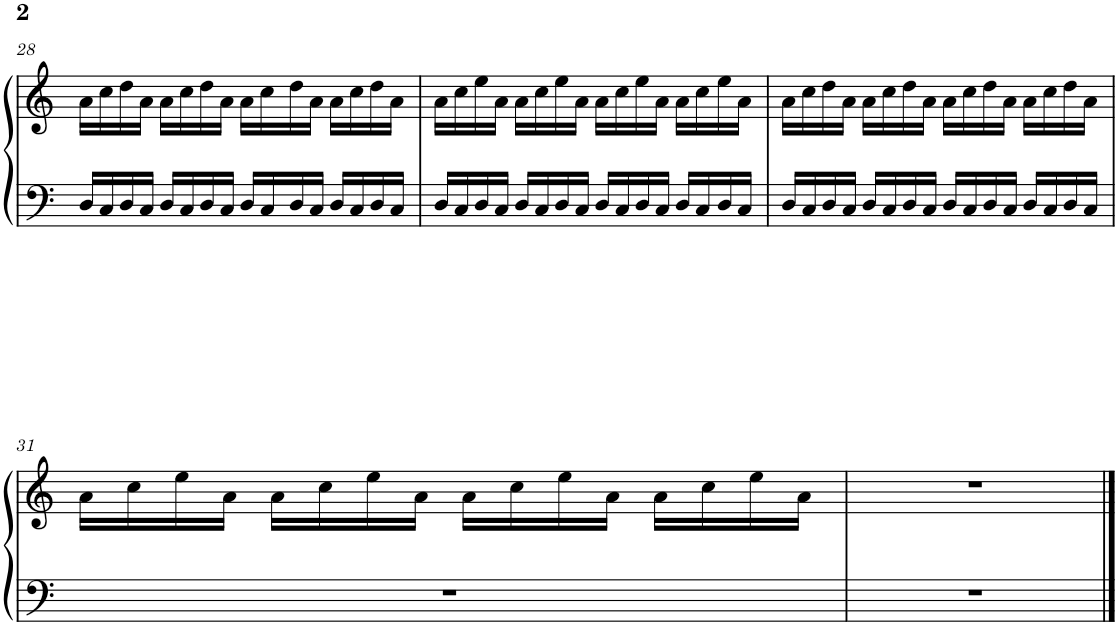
**kern	**kern
*part1	*part1
*staff2	*staff1
*I"Piano	*
*I'Pno.	*
!!LO:PB:g=z
*clefF4	*clefG2
*k[]	*k[]
*M4/4	*M4/4
=28	=28
16D/LL	16a\LL
16C/	16cc\
16D/	16dd\
16C/JJ	16a\JJ
16D/LL	16a\LL
16C/	16cc\
16D/	16dd\
16C/JJ	16a\JJ
16D/LL	16a\LL
16C/	16cc\
16D/	16dd\
16C/JJ	16a\JJ
16D/LL	16a\LL
16C/	16cc\
16D/	16dd\
16C/JJ	16a\JJ
=29	=29
16D/LL	16a\LL
16C/	16cc\
16D/	16ee\
16C/JJ	16a\JJ
16D/LL	16a\LL
16C/	16cc\
16D/	16ee\
16C/JJ	16a\JJ
16D/LL	16a\LL
16C/	16cc\
16D/	16ee\
16C/JJ	16a\JJ
16D/LL	16a\LL
16C/	16cc\
16D/	16ee\
16C/JJ	16a\JJ
=30	=30
16D/LL	16a\LL
16C/	16cc\
16D/	16dd\
16C/JJ	16a\JJ
16D/LL	16a\LL
16C/	16cc\
16D/	16dd\
16C/JJ	16a\JJ
16D/LL	16a\LL
16C/	16cc\
16D/	16dd\
16C/JJ	16a\JJ
16D/LL	16a\LL
16C/	16cc\
16D/	16dd\
16C/JJ	16a\JJ
!!LO:LB:g=z
=31	=31
1r	16a\LL
.	16cc\
.	16ee\
.	16a\JJ
.	16a\LL
.	16cc\
.	16ee\
.	16a\JJ
.	16a\LL
.	16cc\
.	16ee\
.	16a\JJ
.	16a\LL
.	16cc\
.	16ee\
.	16a\JJ
=32	=32
1r	1r
==	==
*-	*-
